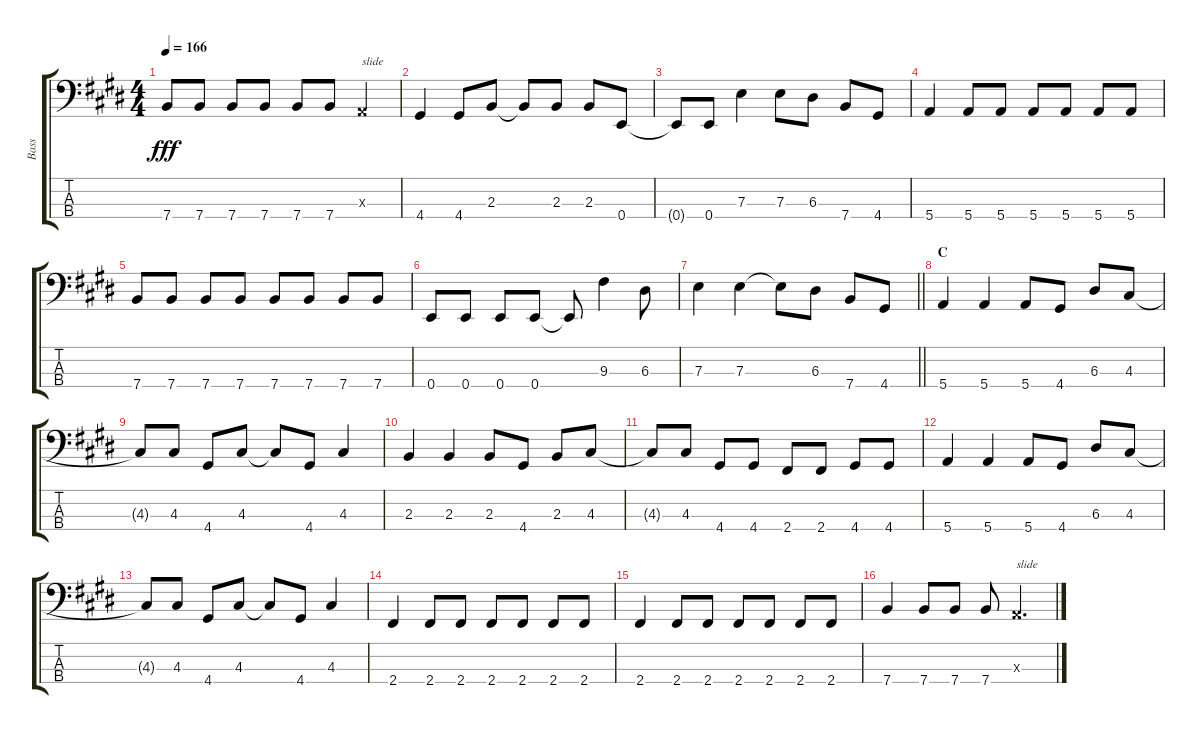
\track ("Bass" "Bass") {instrument electricbassfinger}
\staff {score tabs}
\tuning (G2 D2 A1 E1) {hide}
\ts (4 4)
\tempo 166
\clef f4
\ks e
7.4.8{dy fff} 7.4.8 7.4.8 7.4.8 7.4.8 7.4.8 0.3{x}.4{txt "slide"} |
4.4.4 4.4.8 2.3.8 2.3{t}.8 2.3.8 2.3.8 0.4.8 |
0.4{t}.8 0.4.8 7.3.4 7.3.8 6.3.8 7.4.8 4.4.8 |
5.4.4 5.4.8 5.4.8 5.4.8 5.4.8 5.4.8 5.4.8 |
7.4.8 7.4.8 7.4.8 7.4.8 7.4.8 7.4.8 7.4.8 7.4.8 |
0.4.8 0.4.8 0.4.8 0.4.8 0.4{t}.8 9.3.4 6.3.8 |
\barLineRight lightlight
7.3.4 7.3.4 7.3{t}.8 6.3.8 7.4.8 4.4.8 |
\section ("" "C")
5.4.4 5.4.4 5.4.8 4.4.8 6.3.8 4.3.8 |
4.3{t}.8 4.3.8 4.4.8 4.3.8 4.3{t}.8 4.4.8 4.3.4 |
2.3.4 2.3.4 2.3.8 4.4.8 2.3.8 4.3.8 |
4.3{t}.8 4.3.8 4.4.8 4.4.8 2.4.8 2.4.8 4.4.8 4.4.8 |
5.4.4 5.4.4 5.4.8 4.4.8 6.3.8 4.3.8 |
4.3{t}.8 4.3.8 4.4.8 4.3.8 4.3{t}.8 4.4.8 4.3.4 |
2.4.4 2.4.8 2.4.8 2.4.8 2.4.8 2.4.8 2.4.8 |
2.4.4 2.4.8 2.4.8 2.4.8 2.4.8 2.4.8 2.4.8 |
7.4.4 7.4.8 7.4.8 7.4.8 0.3{x}.4{d txt "slide"}
